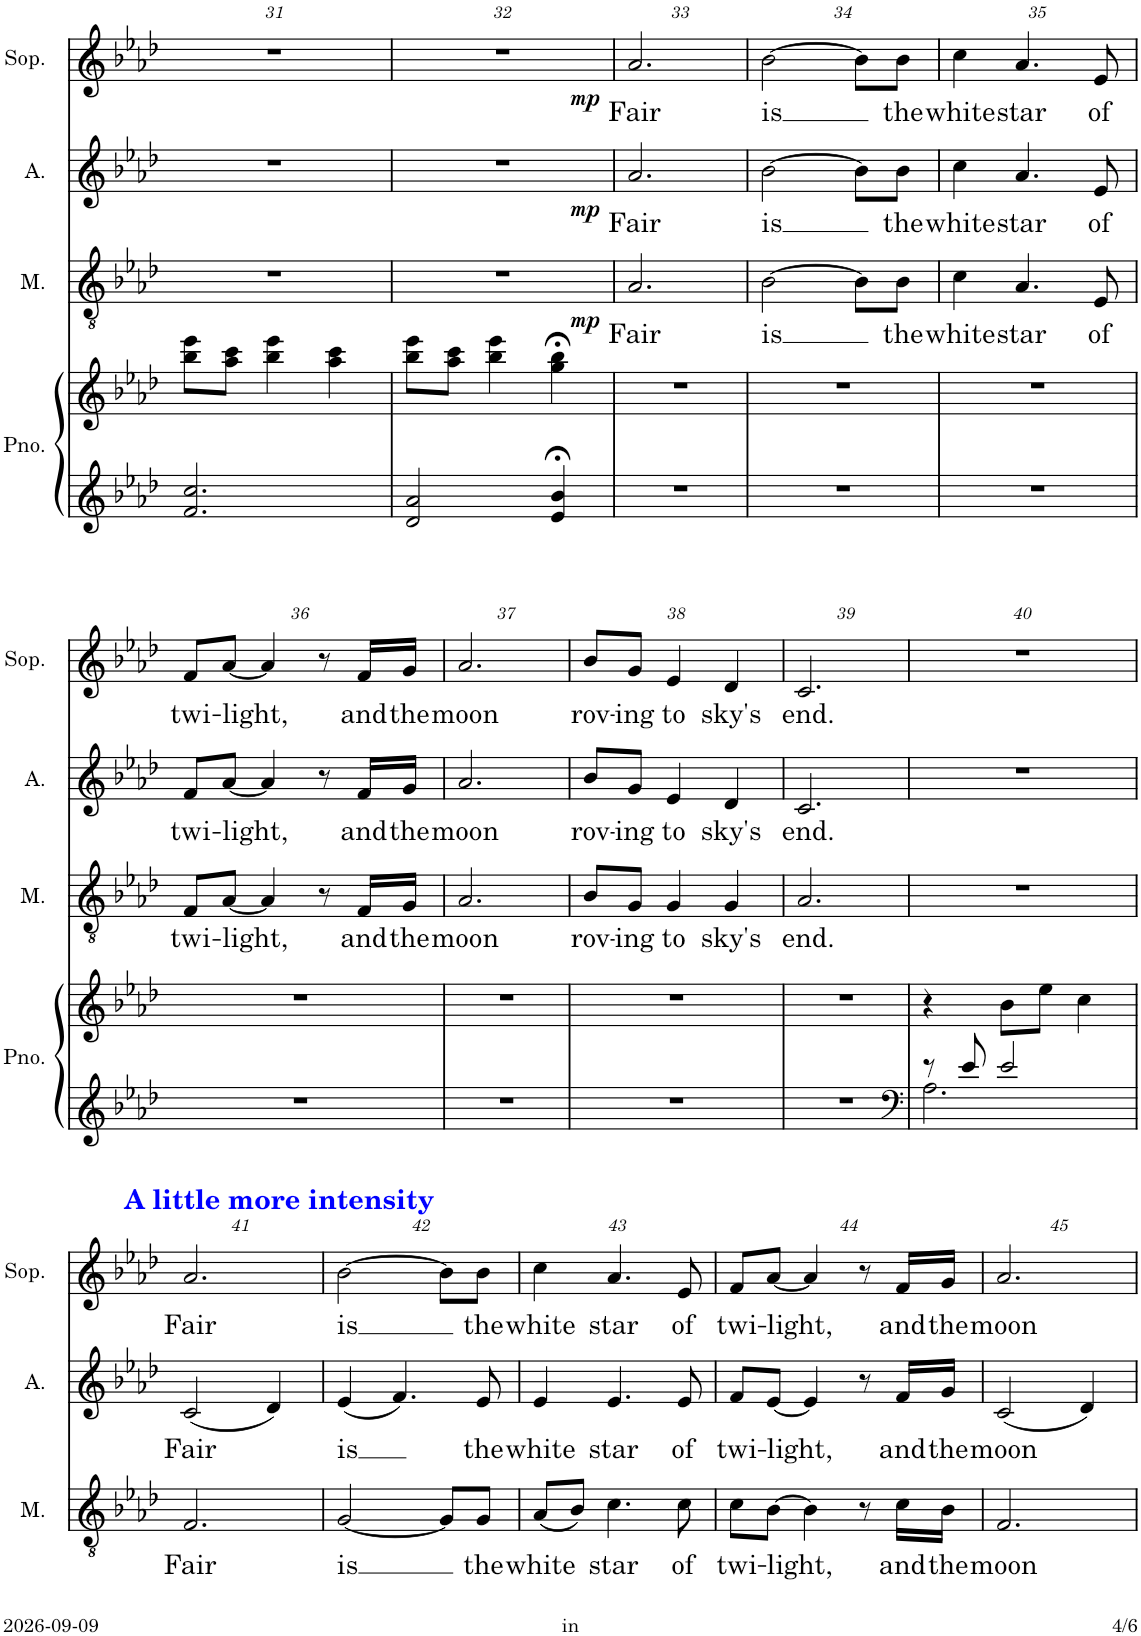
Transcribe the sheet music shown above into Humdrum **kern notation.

**kern	**kern	**kern	**text	**dynam	**kern	**text	**dynam	**kern	**text	**dynam
*part4	*part4	*part3	*part3	*part3	*part2	*part2	*part2	*part1	*part1	*part1
*staff5	*staff4	*staff3	*staff3	*staff3	*staff2	*staff2	*staff2	*staff1	*staff1	*staff1
*I"Piano	*	*I"Mannen	*	*	*I"Alt	*	*	*I"Sopraan	*	*
*I'Pno.	*	*I'M.	*	*	*I'A.	*	*	*I'Sop.	*	*
!!LO:PB:g=z
*clefG2	*clefG2	*clefGv2	*	*	*clefG2	*	*	*clefG2	*	*
*k[b-e-a-d-]	*k[b-e-a-d-]	*k[b-e-a-d-]	*	*	*k[b-e-a-d-]	*	*	*k[b-e-a-d-]	*	*
*M3/4	*M3/4	*M3/4	*	*	*M3/4	*	*	*M3/4	*	*
=31	=31	=31	=31	=31	=31	=31	=31	=31	=31	=31
2.f/ 2.cc/	8bb-\ 8eee-\L	2.r	.	.	2.r	.	.	2.r	.	.
.	8aa-\ 8ccc\J	.	.	.	.	.	.	.	.	.
.	4bb-\ 4eee-\	.	.	.	.	.	.	.	.	.
.	4aa-\ 4ccc\	.	.	.	.	.	.	.	.	.
=32	=32	=32	=32	=32	=32	=32	=32	=32	=32	=32
2d-/ 2a-/	8bb-\ 8eee-\L	2.r	.	.	2.r	.	.	2.r	.	.
.	8aa-\ 8ccc\J	.	.	.	.	.	.	.	.	.
.	4bb-\ 4eee-\	.	.	.	.	.	.	.	.	.
4e-/;< 4b-/;<	4gg\;< 4bb-\;<	.	.	.	.	.	.	.	.	.
=33	=33	=33	=33	=33	=33	=33	=33	=33	=33	=33
!	!	!	!LO:LY:b	!LO:DY:b	!	!LO:LY:b	!LO:DY:b	!	!LO:LY:b	!LO:DY:b
2.r	2.r	2.A-/	Fair	mp	2.a-/	Fair	mp	2.a-/	Fair	mp
=34	=34	=34	=34	=34	=34	=34	=34	=34	=34	=34
!	!	!	!LO:LY:b	!	!	!LO:LY:b	!	!	!LO:LY:b	!
2.r	2.r	[2B-\	is	.	[2b-\	is	.	[2b-\	is	.
.	.	8B-\L]	.	.	8b-\L]	.	.	8b-\L]	.	.
!	!	!	!LO:LY:b	!	!	!LO:LY:b	!	!	!LO:LY:b	!
.	.	8B-\J	the	.	8b-\J	the	.	8b-\J	the	.
=35	=35	=35	=35	=35	=35	=35	=35	=35	=35	=35
!	!	!	!LO:LY:b	!	!	!LO:LY:b	!	!	!LO:LY:b	!
2.r	2.r	4c\	white	.	4cc\	white	.	4cc\	white	.
!	!	!	!LO:LY:b	!	!	!LO:LY:b	!	!	!LO:LY:b	!
.	.	4.A-/	star	.	4.a-/	star	.	4.a-/	star	.
!	!	!	!LO:LY:b	!	!	!LO:LY:b	!	!	!LO:LY:b	!
.	.	8E-/	of	.	8e-/	of	.	8e-/	of	.
!!LO:LB:g=z
=36	=36	=36	=36	=36	=36	=36	=36	=36	=36	=36
!	!	!	!LO:LY:b	!	!	!LO:LY:b	!	!	!LO:LY:b	!
2.r	2.r	8F/L	twi-	.	8f/L	twi-	.	8f/L	twi-	.
!	!	!	!LO:LY:b	!	!	!LO:LY:b	!	!	!LO:LY:b	!
.	.	[8A-/J	-light,	.	[8a-/J	-light,	.	[8a-/J	-light,	.
.	.	4A-/]	.	.	4a-/]	.	.	4a-/]	.	.
.	.	8r	.	.	8r	.	.	8r	.	.
!	!	!	!LO:LY:b	!	!	!LO:LY:b	!	!	!LO:LY:b	!
.	.	16F/LL	and	.	16f/LL	and	.	16f/LL	and	.
!	!	!	!LO:LY:b	!	!	!LO:LY:b	!	!	!LO:LY:b	!
.	.	16G/JJ	the	.	16g/JJ	the	.	16g/JJ	the	.
=37	=37	=37	=37	=37	=37	=37	=37	=37	=37	=37
!	!	!	!LO:LY:b	!	!	!LO:LY:b	!	!	!LO:LY:b	!
2.r	2.r	2.A-/	moon	.	2.a-/	moon	.	2.a-/	moon	.
=38	=38	=38	=38	=38	=38	=38	=38	=38	=38	=38
!	!	!	!LO:LY:b	!	!	!LO:LY:b	!	!	!LO:LY:b	!
2.r	2.r	8B-/L	rov-	.	8b-/L	rov-	.	8b-/L	rov-	.
!	!	!	!LO:LY:b	!	!	!LO:LY:b	!	!	!LO:LY:b	!
.	.	8G/J	-ing	.	8g/J	-ing	.	8g/J	-ing	.
!	!	!	!LO:LY:b	!	!	!LO:LY:b	!	!	!LO:LY:b	!
.	.	4G/	to	.	4e-/	to	.	4e-/	to	.
!	!	!	!LO:LY:b	!	!	!LO:LY:b	!	!	!LO:LY:b	!
.	.	4G/	sky's	.	4d-/	sky's	.	4d-/	sky's	.
=39	=39	=39	=39	=39	=39	=39	=39	=39	=39	=39
!	!	!	!LO:LY:b	!	!	!LO:LY:b	!	!	!LO:LY:b	!
2.r	2.r	2.A-/	end.	.	2.c/	end.	.	2.c/	end.	.
=40	=40	=40	=40	=40	=40	=40	=40	=40	=40	=40
*clefF4	*	*	*	*	*	*	*	*	*	*
*^	*	*	*	*	*	*	*	*	*	*
8r	2.A-\	4r	2.r	.	.	2.r	.	.	2.r	.	.
8e-/	.	.	.	.	.	.	.	.	.	.	.
2e-/	.	8b-\L	.	.	.	.	.	.	.	.	.
.	.	8ee-\J	.	.	.	.	.	.	.	.	.
.	.	4cc\	.	.	.	.	.	.	.	.	.
*v	*v	*	*	*	*	*	*	*	*	*	*
!!LO:LB:g=z
=41	=41	=41	=41	=41	=41	=41	=41	=41	=41	=41
!	!	!	!	!	!	!	!	!LO:TX:a:B:color=#0000FF:t=A little more intensity	!	!
!	!	!	!LO:LY:b	!	!	!LO:LY:b	!	!	!LO:LY:b	!
2.r	2.r	2.F/	Fair	.	(2c/	Fair	.	2.a-/	Fair	.
.	.	.	.	.	4d-/)	.	.	.	.	.
=42	=42	=42	=42	=42	=42	=42	=42	=42	=42	=42
!	!	!	!LO:LY:b	!	!	!LO:LY:b	!	!	!LO:LY:b	!
2.r	2.r	[2G/	is	.	(4e-/	is	.	[2b-\	is	.
.	.	.	.	.	4.f/)	.	.	.	.	.
.	.	8G/L]	.	.	.	.	.	8b-\L]	.	.
!	!	!	!LO:LY:b	!	!	!LO:LY:b	!	!	!LO:LY:b	!
.	.	8G/J	the	.	8e-/	the	.	8b-\J	the	.
=43	=43	=43	=43	=43	=43	=43	=43	=43	=43	=43
!	!	!	!LO:LY:b	!	!	!LO:LY:b	!	!	!LO:LY:b	!
2.r	2.r	(8A-/L	white	.	4e-/	white	.	4cc\	white	.
.	.	8B-/J)	.	.	.	.	.	.	.	.
!	!	!	!LO:LY:b	!	!	!LO:LY:b	!	!	!LO:LY:b	!
.	.	4.c\	star	.	4.e-/	star	.	4.a-/	star	.
!	!	!	!LO:LY:b	!	!	!LO:LY:b	!	!	!LO:LY:b	!
.	.	8c\	of	.	8e-/	of	.	8e-/	of	.
=44	=44	=44	=44	=44	=44	=44	=44	=44	=44	=44
!	!	!	!LO:LY:b	!	!	!LO:LY:b	!	!	!LO:LY:b	!
2.r	2.r	8c\L	twi-	.	8f/L	twi-	.	8f/L	twi-	.
!	!	!	!LO:LY:b	!	!	!LO:LY:b	!	!	!LO:LY:b	!
.	.	[8B-\J	-light,	.	[8e-/J	-light,	.	[8a-/J	-light,	.
.	.	4B-\]	.	.	4e-/]	.	.	4a-/]	.	.
.	.	8r	.	.	8r	.	.	8r	.	.
!	!	!	!LO:LY:b	!	!	!LO:LY:b	!	!	!LO:LY:b	!
.	.	16c\LL	and	.	16f/LL	and	.	16f/LL	and	.
!	!	!	!LO:LY:b	!	!	!LO:LY:b	!	!	!LO:LY:b	!
.	.	16B-\JJ	the	.	16g/JJ	the	.	16g/JJ	the	.
=45	=45	=45	=45	=45	=45	=45	=45	=45	=45	=45
!	!	!	!LO:LY:b	!	!	!LO:LY:b	!	!	!LO:LY:b	!
2.r	2.r	2.F/	moon	.	(2c/	moon	.	2.a-/	moon	.
.	.	.	.	.	4d-/)	.	.	.	.	.
=	=	=	=	=	=	=	=	=	=	=
*-	*-	*-	*-	*-	*-	*-	*-	*-	*-	*-
